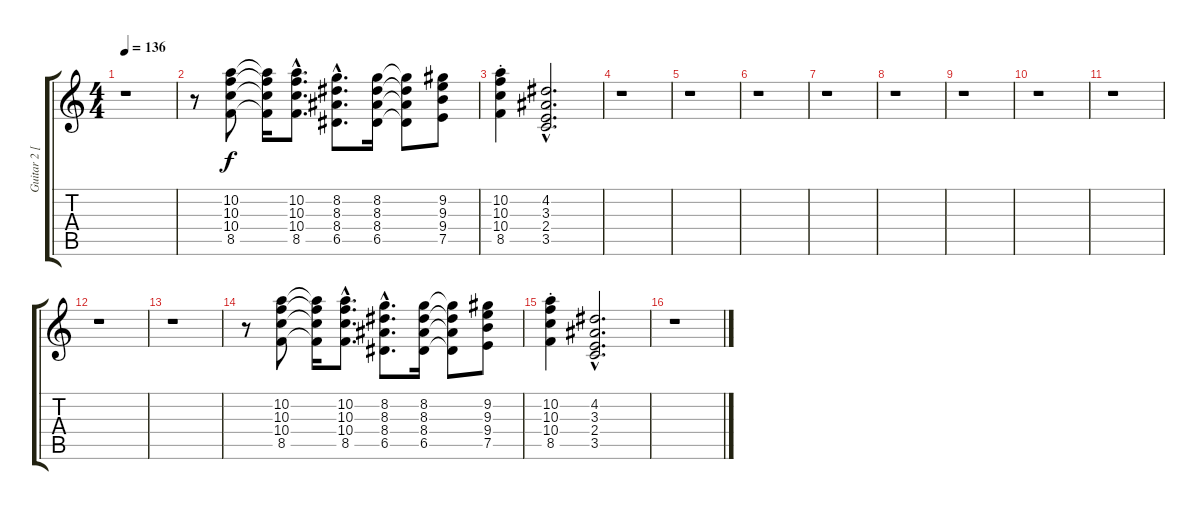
\track ("Guitar 2 [Horna Arr. for Guitar]" "Guitar 2 [") {instrument electricguitarclean}
\staff {score tabs}
\tuning (E4 B3 G3 D3 A2 E2) {hide}
\ts (4 4)
\tempo 136
\clef g2
\ks c
r.1{dy f} |
r.8 (10.2 10.3 10.4 8.5).8 (10.2{t} 10.3{t} 10.4{t} 8.5{t}).16 (10.2{hac} 10.3{hac} 10.4{hac} 8.5{hac}).8{d} (8.2{hac} 8.3{hac} 8.4{hac} 6.5{hac}).8{d} (8.2 8.3 8.4 6.5).16 (8.2{t} 8.3{t} 8.4{t} 6.5{t}).8 (9.2 9.3 9.4 7.5).8 |
(10.2{st} 10.3{st} 10.4{st} 8.5{st}).4 (4.2{hac} 3.3{hac} 2.4{hac} 3.5{hac}).2{d} |
r.1 |
r.1 |
r.1 |
r.1 |
r.1 |
r.1 |
r.1 |
r.1 |
r.1 |
r.1 |
r.8 (10.2 10.3 10.4 8.5).8 (10.2{t} 10.3{t} 10.4{t} 8.5{t}).16 (10.2{hac} 10.3{hac} 10.4{hac} 8.5{hac}).8{d} (8.2{hac} 8.3{hac} 8.4{hac} 6.5{hac}).8{d} (8.2 8.3 8.4 6.5).16 (8.2{t} 8.3{t} 8.4{t} 6.5{t}).8 (9.2 9.3 9.4 7.5).8 |
(10.2{st} 10.3{st} 10.4{st} 8.5{st}).4 (4.2{hac} 3.3{hac} 2.4{hac} 3.5{hac}).2{d} |
r.1
